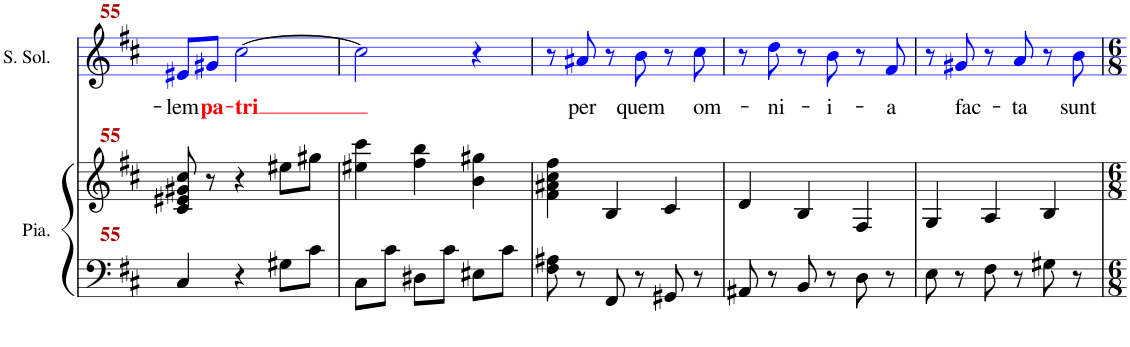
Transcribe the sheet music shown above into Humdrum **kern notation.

**kern	**kern	**kern	**text
*part2	*part2	*part1	*part1
*staff3	*staff2	*staff1	*staff1
*I"Piano	*	*I"Soprano Solo	*
*I'Pno.	*	*I'S. Sol.	*
!!LO:PB:g=z
*clefF4	*clefG2	*clefG2	*
*k[f#c#]	*k[f#c#]	*k[f#c#]	*
*M3/4	*M3/4	*M3/4	*
=55	=55	=55	=55
!	!	!	!LO:LY:b
4C#/	8c#/ 8e#X/ 8g#X/ 8cc#/	8e#Xi/L	-lem
!	!	!	!LO:LY:b:color=#FF0000
.	8r	8g#Xi/J	pa-
!	!	!	!LO:LY:b:color=#FF0000
4r	4r	[2cc#i\	-tri
8G#X\L	8ee#X\L	.	.
8c#\J	8gg#X\J	.	.
=56	=56	=56	=56
8C#\L	4ee#X\ 4ccc#\	2cc#i\]	.
8c#\J	.	.	.
8D#X\L	4ff#\ 4bb\	.	.
8c#\J	.	.	.
8E#X\L	4b\ 4gg#X\	4r	.
8c#\J	.	.	.
=57	=57	=57	=57
8F#\ 8A#X\	4f#\ 4a#X\ 4cc#\ 4ff#\	8r	.
!	!	!	!LO:LY:b
8r	.	8a#Xi/	per
8FF#/	4B/	8r	.
!	!	!	!LO:LY:b
8r	.	8bi\	quem
8GG#X/	4c#/	8r	.
!	!	!	!LO:LY:b
8r	.	8cc#i\	om-
=58	=58	=58	=58
8AA#X/	4d/	8r	.
!	!	!	!LO:LY:b
8r	.	8ddi\	-ni-
8BB/	4B/	8r	.
!	!	!	!LO:LY:b
8r	.	8bi\	-i-
8D\	4F#/	8r	.
!	!	!	!LO:LY:b
8r	.	8f#i/	-a
=59	=59	=59	=59
8E\	4G/	8r	.
!	!	!	!LO:LY:b
8r	.	8g#Xi/	fac-
8F#\	4A/	8r	.
!	!	!	!LO:LY:b
8r	.	8ai/	-ta
8G#X\	4B/	8r	.
!	!	!	!LO:LY:b
8r	.	8bi\	sunt
=	=	=	=
*-	*-	*-	*-
